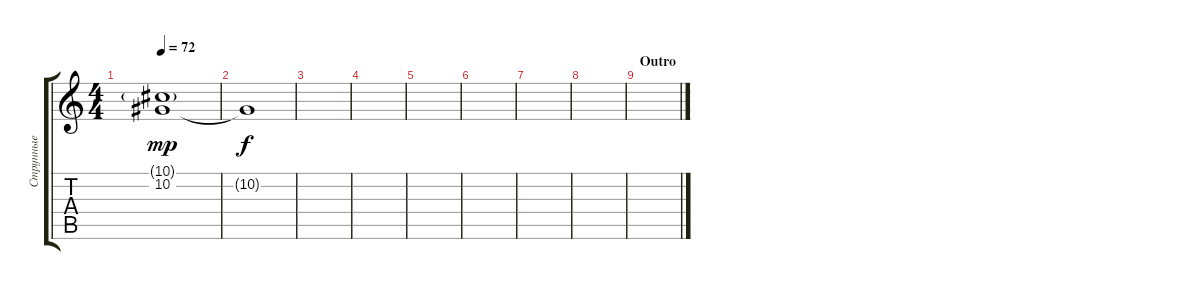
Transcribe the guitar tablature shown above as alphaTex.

\track ("Струнные" "Струнные") {instrument synthstrings1}
\staff {score tabs}
\tuning (Eb4 Bb3 Gb3 Db3 Ab2 Eb2) {hide}
\ts (4 4)
\section ("" "")
\tempo 72
\clef g2
\ks c
(10.1{g} 10.2).1{dy mp} |
10.2{t}.1{dy f} |
|
|
|
|
|
|
\section ("" "Outro")
